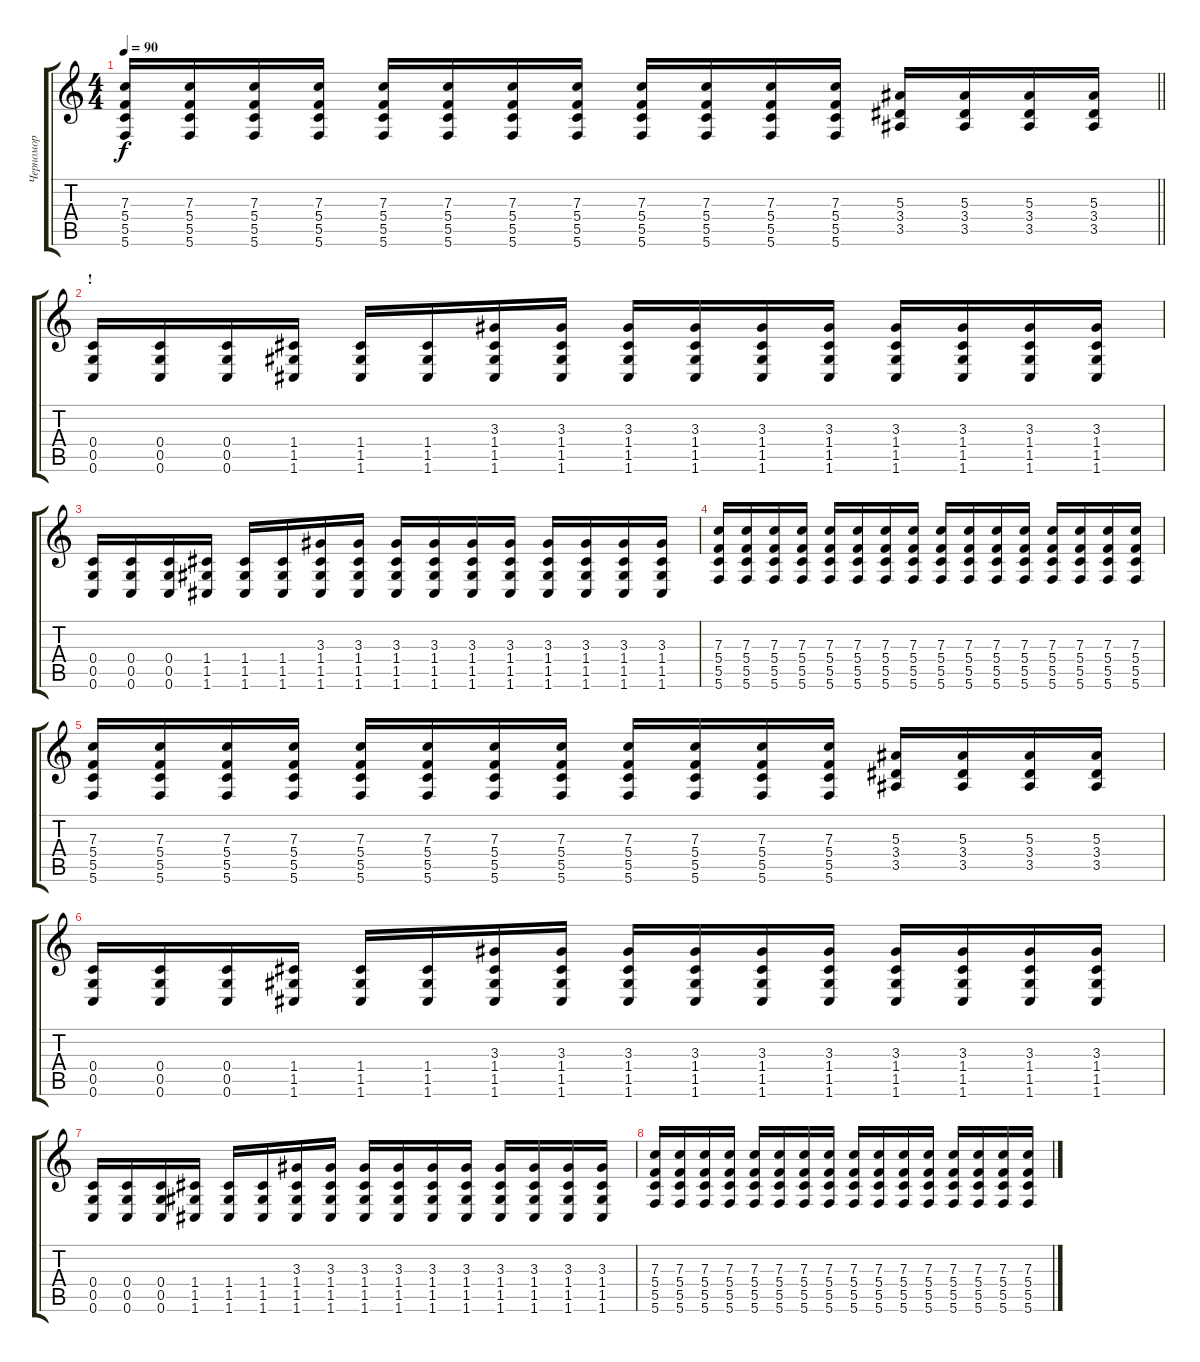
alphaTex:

\track ("Черномор" "Черномор") {instrument distortionguitar}
\staff {score tabs}
\tuning (D4 A3 F3 C3 G2 C2) {hide}
\ts (4 4)
\tempo 90
\clef g2
\barLineRight lightlight
\ks c
(7.3 5.4 5.5 5.6).16{dy f} (7.3 5.4 5.5 5.6).16 (7.3 5.4 5.5 5.6).16 (7.3 5.4 5.5 5.6).16 (7.3 5.4 5.5 5.6).16 (7.3 5.4 5.5 5.6).16 (7.3 5.4 5.5 5.6).16 (7.3 5.4 5.5 5.6).16 (7.3 5.4 5.5 5.6).16 (7.3 5.4 5.5 5.6).16 (7.3 5.4 5.5 5.6).16 (7.3 5.4 5.5 5.6).16 (5.3 3.4 3.5).16 (5.3 3.4 3.5).16 (5.3 3.4 3.5).16 (5.3 3.4 3.5).16 |
\section ("" "!")
(0.4 0.5 0.6).16 (0.4 0.5 0.6).16 (0.4 0.5 0.6).16 (1.4 1.5 1.6).16 (1.4 1.5 1.6).16 (1.4 1.5 1.6).16 (3.3 1.4 1.5 1.6).16 (3.3 1.4 1.5 1.6).16 (3.3 1.4 1.5 1.6).16 (3.3 1.4 1.5 1.6).16 (3.3 1.4 1.5 1.6).16 (3.3 1.4 1.5 1.6).16 (3.3 1.4 1.5 1.6).16 (3.3 1.4 1.5 1.6).16 (3.3 1.4 1.5 1.6).16 (3.3 1.4 1.5 1.6).16 |
(0.4 0.5 0.6).16 (0.4 0.5 0.6).16 (0.4 0.5 0.6).16 (1.4 1.5 1.6).16 (1.4 1.5 1.6).16 (1.4 1.5 1.6).16 (3.3 1.4 1.5 1.6).16 (3.3 1.4 1.5 1.6).16 (3.3 1.4 1.5 1.6).16 (3.3 1.4 1.5 1.6).16 (3.3 1.4 1.5 1.6).16 (3.3 1.4 1.5 1.6).16 (3.3 1.4 1.5 1.6).16 (3.3 1.4 1.5 1.6).16 (3.3 1.4 1.5 1.6).16 (3.3 1.4 1.5 1.6).16 |
(7.3 5.4 5.5 5.6).16 (7.3 5.4 5.5 5.6).16 (7.3 5.4 5.5 5.6).16 (7.3 5.4 5.5 5.6).16 (7.3 5.4 5.5 5.6).16 (7.3 5.4 5.5 5.6).16 (7.3 5.4 5.5 5.6).16 (7.3 5.4 5.5 5.6).16 (7.3 5.4 5.5 5.6).16 (7.3 5.4 5.5 5.6).16 (7.3 5.4 5.5 5.6).16 (7.3 5.4 5.5 5.6).16 (7.3 5.4 5.5 5.6).16 (7.3 5.4 5.5 5.6).16 (7.3 5.4 5.5 5.6).16 (7.3 5.4 5.5 5.6).16 |
(7.3 5.4 5.5 5.6).16 (7.3 5.4 5.5 5.6).16 (7.3 5.4 5.5 5.6).16 (7.3 5.4 5.5 5.6).16 (7.3 5.4 5.5 5.6).16 (7.3 5.4 5.5 5.6).16 (7.3 5.4 5.5 5.6).16 (7.3 5.4 5.5 5.6).16 (7.3 5.4 5.5 5.6).16 (7.3 5.4 5.5 5.6).16 (7.3 5.4 5.5 5.6).16 (7.3 5.4 5.5 5.6).16 (5.3 3.4 3.5).16 (5.3 3.4 3.5).16 (5.3 3.4 3.5).16 (5.3 3.4 3.5).16 |
(0.4 0.5 0.6).16 (0.4 0.5 0.6).16 (0.4 0.5 0.6).16 (1.4 1.5 1.6).16 (1.4 1.5 1.6).16 (1.4 1.5 1.6).16 (3.3 1.4 1.5 1.6).16 (3.3 1.4 1.5 1.6).16 (3.3 1.4 1.5 1.6).16 (3.3 1.4 1.5 1.6).16 (3.3 1.4 1.5 1.6).16 (3.3 1.4 1.5 1.6).16 (3.3 1.4 1.5 1.6).16 (3.3 1.4 1.5 1.6).16 (3.3 1.4 1.5 1.6).16 (3.3 1.4 1.5 1.6).16 |
(0.4 0.5 0.6).16 (0.4 0.5 0.6).16 (0.4 0.5 0.6).16 (1.4 1.5 1.6).16 (1.4 1.5 1.6).16 (1.4 1.5 1.6).16 (3.3 1.4 1.5 1.6).16 (3.3 1.4 1.5 1.6).16 (3.3 1.4 1.5 1.6).16 (3.3 1.4 1.5 1.6).16 (3.3 1.4 1.5 1.6).16 (3.3 1.4 1.5 1.6).16 (3.3 1.4 1.5 1.6).16 (3.3 1.4 1.5 1.6).16 (3.3 1.4 1.5 1.6).16 (3.3 1.4 1.5 1.6).16 |
(7.3 5.4 5.5 5.6).16 (7.3 5.4 5.5 5.6).16 (7.3 5.4 5.5 5.6).16 (7.3 5.4 5.5 5.6).16 (7.3 5.4 5.5 5.6).16 (7.3 5.4 5.5 5.6).16 (7.3 5.4 5.5 5.6).16 (7.3 5.4 5.5 5.6).16 (7.3 5.4 5.5 5.6).16 (7.3 5.4 5.5 5.6).16 (7.3 5.4 5.5 5.6).16 (7.3 5.4 5.5 5.6).16 (7.3 5.4 5.5 5.6).16 (7.3 5.4 5.5 5.6).16 (7.3 5.4 5.5 5.6).16 (7.3 5.4 5.5 5.6).16
